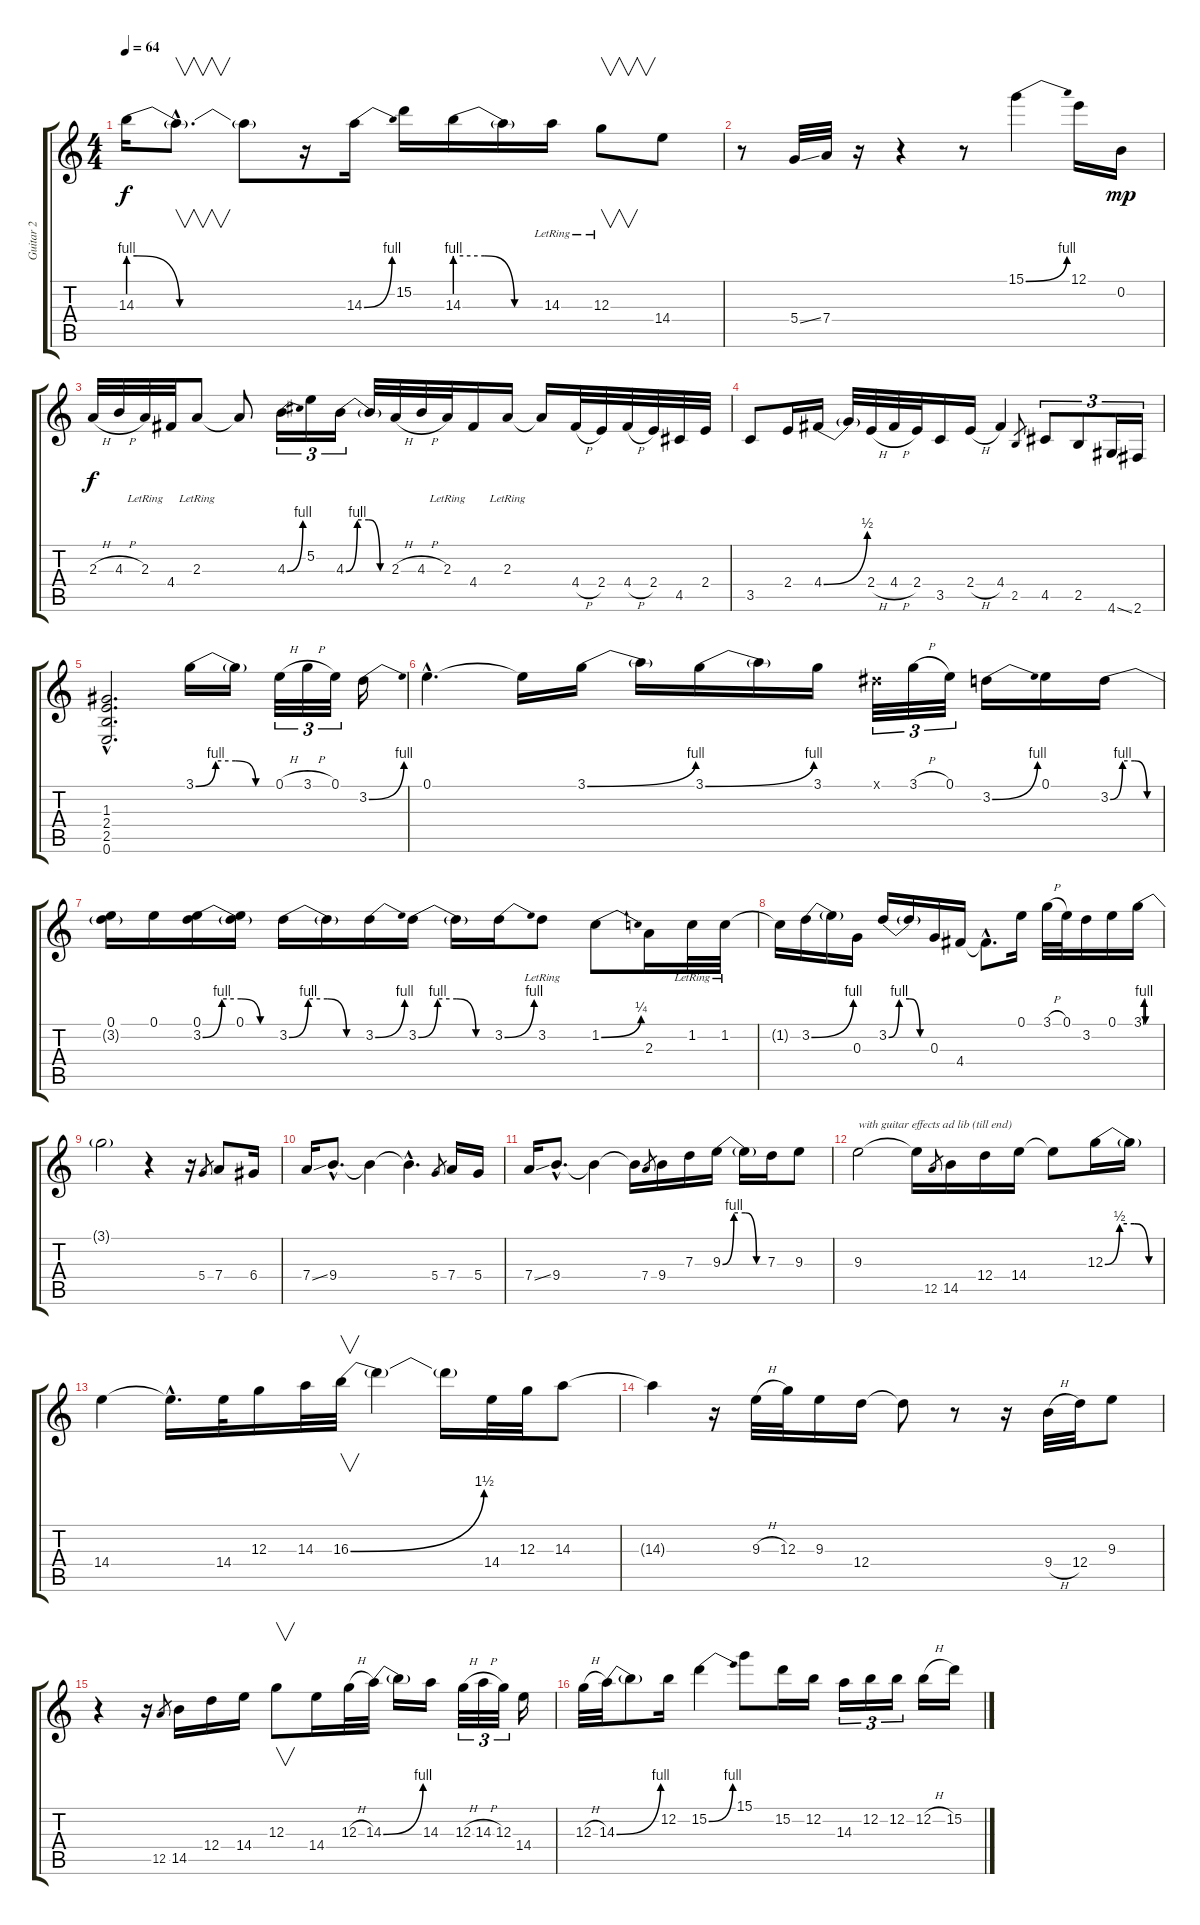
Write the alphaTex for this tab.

\track ("Guitar 2" "Guitar 2") {instrument electricguitarclean}
\staff {score tabs}
\tuning (E4 B3 G3 D3 A2 E2) {hide}
\ts (4 4)
\tempo 64
\clef g2
\ks c
14.3{be (custom 0 4 3 4 18 0 60 0)}.16{dy f} 14.3{hac t}.8{v d} 14.3{t}.8 r.16 14.3{be (bend 0 0 60 4)}.16 15.2.16 14.3{be (custom 0 4 20 4 40 0 60 0)}.16 14.3{t}.16 14.3{lr}.16 12.3{lr}.8{v} 14.4.8 |
r.8 5.4{ss}.32 7.4.32 r.16 r.4 r.8 15.1{be (bend 0 0 60 4)}.4 12.1.16 0.2.16{dy mp} |
2.3{h}.32{dy f} 4.3{h}.32 2.3{lr}.32 4.4.32 2.3{lr}.8 2.3{t}.8 4.3{be (bend 0 0 60 4)}.16{tu (3 2)} 5.2.16{tu (3 2)} 4.3{be (custom 0 0 15 4 30 4 45 0 60 0)}.16{tu (3 2)} 4.3{t}.32 2.3{h}.32 4.3{h}.32 2.3{lr}.32 4.4.16 2.3{lr}.16 2.3{t}.16 4.4{h}.32 2.4.32 4.4{h}.32 2.4.32 4.5.32 2.4.32 |
3.5.8 2.4.16 4.4{be (bend 0 0 60 2)}.16 4.4{t}.32 2.4{h}.32 4.4{h}.32 2.4.32 3.5.16 2.4{h}.16 4.4.4 2.5.8{gr} 4.5.8{tu (3 2)} 2.5.8{tu (3 2)} 4.6{ss}.16{tu (3 2)} 2.6.16{tu (3 2)} |
(1.3{hac} 2.4{hac} 2.5{hac} 0.6{hac}).2{d} 3.1{be (custom 0 0 15 4 30 4 45 0 60 0)}.16 3.1{t}.16 0.1{h}.32{tu (3 2)} 3.1{h}.32{tu (3 2)} 0.1.32{tu (3 2)} 3.2{be (bend 0 0 60 4)}.16 |
0.1{hac}.4{d} 0.1{t}.16 3.1{be (bend 0 0 60 4)}.16 3.1{t}.16 3.1{be (bend 0 0 60 4)}.16 3.1{t}.16 3.1.16 -1.1{x}.32{tu (3 2)} 3.1{h}.32{tu (3 2)} 0.1.32{tu (3 2)} 3.2{be (bend 0 0 60 4)}.16 0.1.16 3.2{be (custom 0 0 15 4 30 4 45 0 60 0)}.16 |
(0.1 3.2{t}).16 0.1.16 (0.1 3.2{be (custom 0 0 15 4 30 4 45 0 60 0)}).16 (0.1 3.2{t}).16 3.2{be (custom 0 0 15 4 30 4 45 0 60 0)}.16 3.2{t}.16 3.2{be (bend 0 0 60 4)}.16 3.2{be (custom 0 0 15 4 30 4 45 0 60 0)}.16 3.2{t}.16 3.2{be (bend 0 0 60 4)}.16 3.2{lr}.8 1.2{be (bend 0 0 60 1)}.8 2.3.16 1.2{lr}.32 1.2{lr}.32 |
1.2{t}.16 3.2{be (bend 0 0 60 4)}.16 3.2{t}.16 0.3.16 3.2{be (custom 0 0 15 4 30 4 45 0 60 0)}.16 3.2{t}.16 0.3.16 4.4.16 4.4{hac t}.8{d} 0.1.16 3.1{h}.32 0.1.32 3.2.16 0.1.16 3.1{be (custom 0 0 2 4 4 4 7 0 60 0)}.16 |
3.1{t}.2 r.4 r.16 5.4.8{gr} 7.4.8 6.4.16 |
7.4{ss}.16 9.4{hac}.8{d} 9.4{t}.4 9.4{hac t}.4{d} 5.4.8{gr} 7.4.16 5.4.16 |
7.4{ss}.16 9.4{hac}.8{d} 9.4{t}.4 9.4{t}.16 7.4.8{gr} 9.4.16 7.3.16 9.3{be (custom 0 0 15 4 30 4 45 0 60 0)}.16 9.3{t}.16 7.3.16 9.3.8 |
9.3.2{txt "with guitar effects ad lib (till end)"} 9.3{t}.16 12.5.8{gr} 14.5.16 12.4.16 14.4.16 14.4{t}.8 12.3{be (custom 0 0 15 2 30 2 45 0 60 0)}.16 12.3{t}.16 |
14.4.4 14.4{hac t}.16{d} 14.4.32 12.3.16 14.3.32 16.3{be (bend 0 0 60 6)}.32{v} 16.3{t}.4 16.3{t}.16 14.4.32 12.3.32 14.3.8 |
14.3{t}.4 r.16 9.3{h}.32 12.3.32 9.3.16 12.4.16 12.4{t}.8 r.8 r.16 9.4{h}.32 12.4.32 9.3.8 |
r.4 r.16 12.5.8{gr} 14.5.16 12.4.16 14.4.16 12.3.8{v} 14.4.16 12.3{h}.32 14.3{be (bend 0 0 60 4)}.32 14.3{t}.16 14.3.16 12.3{h}.32{tu (3 2)} 14.3{h}.32{tu (3 2)} 12.3.32{tu (3 2)} 14.4.16 |
12.3{h}.32 14.3{be (bend 0 0 60 4)}.32 14.3{t}.8 12.2.16 15.2{be (bend 0 0 60 4)}.4 15.1.8 15.2.16 12.2.16 14.3.16{tu (3 2)} 12.2.16{tu (3 2)} 12.2.16{tu (3 2)} 12.2{h}.16 15.2.16
